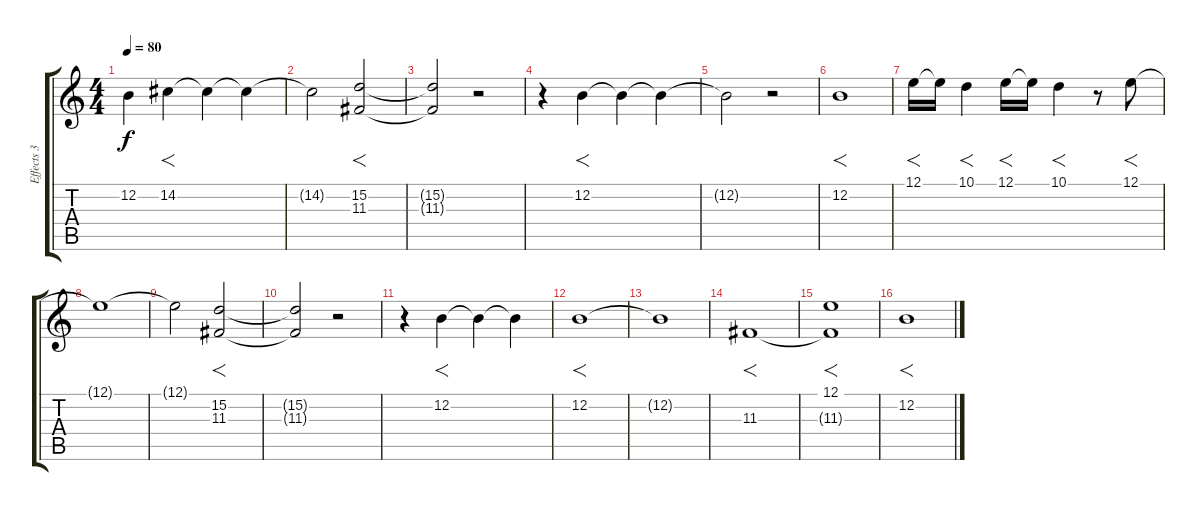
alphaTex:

\track ("Effects 3" "Effects 3") {instrument pad3polysynth}
\staff {score tabs}
\tuning (E4 B3 G3 D3 A2 E2) {hide}
\ts (4 4)
\tempo 80
\clef g2
\ks c
12.2{t}.4{dy f} 14.2.4{f} 14.2{t}.4 14.2{t}.4 |
14.2{t}.2 (15.2 11.3).2{f} |
(15.2{t} 11.3{t}).2 r.2 |
r.4 12.2.4{f} 12.2{t}.4 12.2{t}.4 |
12.2{t}.2 r.2 |
12.2.1{f} |
12.1.16{f} 12.1{t}.16 10.1.4{f} 12.1.16{f} 12.1{t}.16 10.1.4{f} r.8 12.1.8{f} |
12.1{t}.1 |
12.1{t}.2 (15.2 11.3).2{f} |
(15.2{t} 11.3{t}).2 r.2 |
r.4 12.2.4{f} 12.2{t}.4 12.2{t}.4 |
12.2.1{f} |
12.2{t}.1 |
11.3.1{f} |
(12.1 11.3{t}).1{f} |
12.2.1{f}
